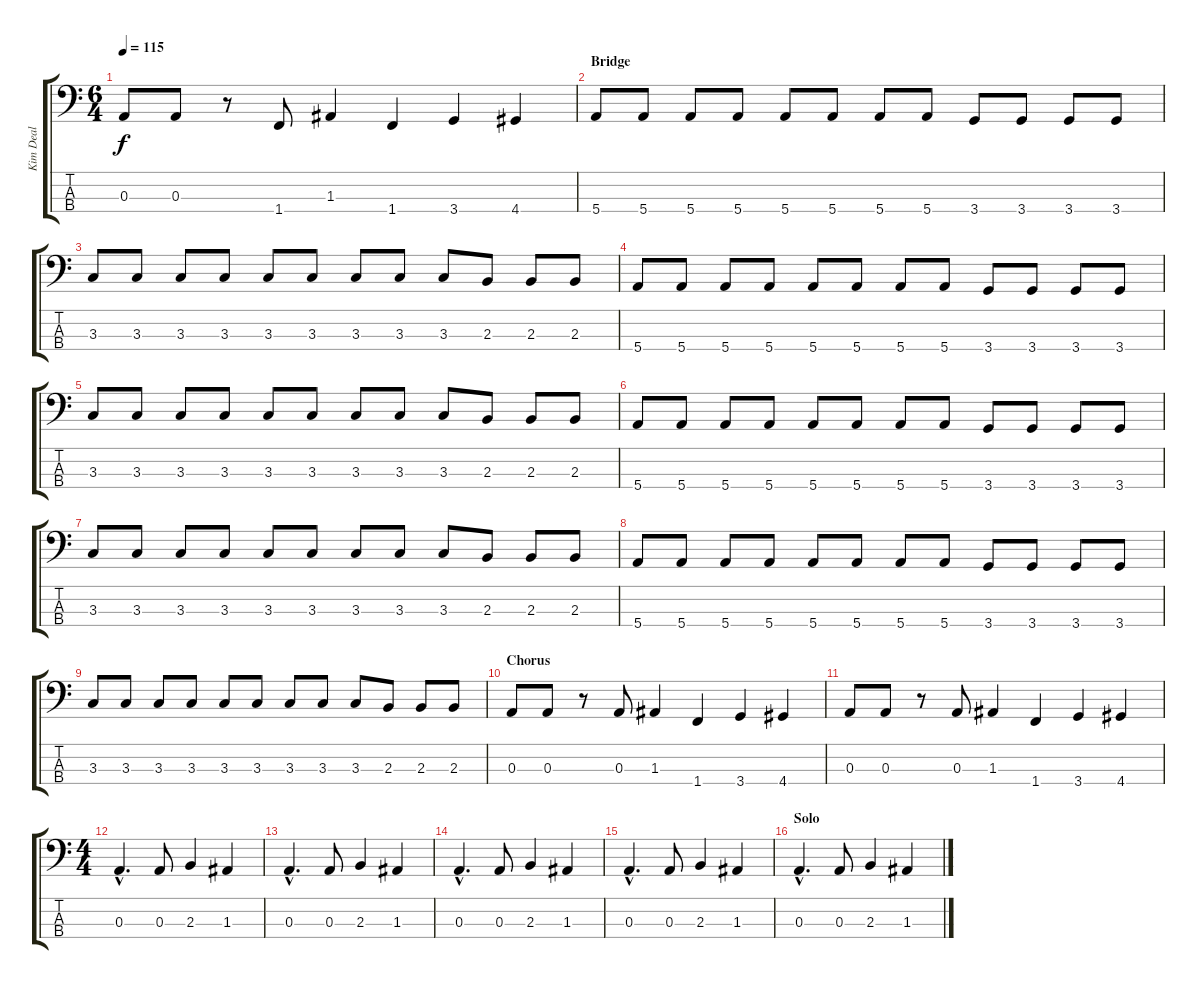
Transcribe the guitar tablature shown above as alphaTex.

\track ("Kim Deal" "Kim Deal") {instrument electricbasspick}
\staff {score tabs}
\tuning (G2 D2 A1 E1) {hide}
\ts (6 4)
\tempo 115
\clef f4
\ks c
0.3.8{dy f} 0.3.8 r.8 1.4.8 1.3.4 1.4.4 3.4.4 4.4.4 |
\section ("" "Bridge")
5.4.8 5.4.8 5.4.8 5.4.8 5.4.8 5.4.8 5.4.8 5.4.8 3.4.8 3.4.8 3.4.8 3.4.8 |
3.3.8 3.3.8 3.3.8 3.3.8 3.3.8 3.3.8 3.3.8 3.3.8 3.3.8 2.3.8 2.3.8 2.3.8 |
5.4.8 5.4.8 5.4.8 5.4.8 5.4.8 5.4.8 5.4.8 5.4.8 3.4.8 3.4.8 3.4.8 3.4.8 |
3.3.8 3.3.8 3.3.8 3.3.8 3.3.8 3.3.8 3.3.8 3.3.8 3.3.8 2.3.8 2.3.8 2.3.8 |
5.4.8 5.4.8 5.4.8 5.4.8 5.4.8 5.4.8 5.4.8 5.4.8 3.4.8 3.4.8 3.4.8 3.4.8 |
3.3.8 3.3.8 3.3.8 3.3.8 3.3.8 3.3.8 3.3.8 3.3.8 3.3.8 2.3.8 2.3.8 2.3.8 |
5.4.8 5.4.8 5.4.8 5.4.8 5.4.8 5.4.8 5.4.8 5.4.8 3.4.8 3.4.8 3.4.8 3.4.8 |
3.3.8 3.3.8 3.3.8 3.3.8 3.3.8 3.3.8 3.3.8 3.3.8 3.3.8 2.3.8 2.3.8 2.3.8 |
\section ("" "Chorus")
0.3.8 0.3.8 r.8 0.3.8 1.3.4 1.4.4 3.4.4 4.4.4 |
0.3.8 0.3.8 r.8 0.3.8 1.3.4 1.4.4 3.4.4 4.4.4 |
\ts (4 4)
\section ("" "")
0.3{hac}.4{d} 0.3.8 2.3.4 1.3.4 |
0.3{hac}.4{d} 0.3.8 2.3.4 1.3.4 |
0.3{hac}.4{d} 0.3.8 2.3.4 1.3.4 |
0.3{hac}.4{d} 0.3.8 2.3.4 1.3.4 |
\section ("" "Solo")
0.3{hac}.4{d} 0.3.8 2.3.4 1.3.4
